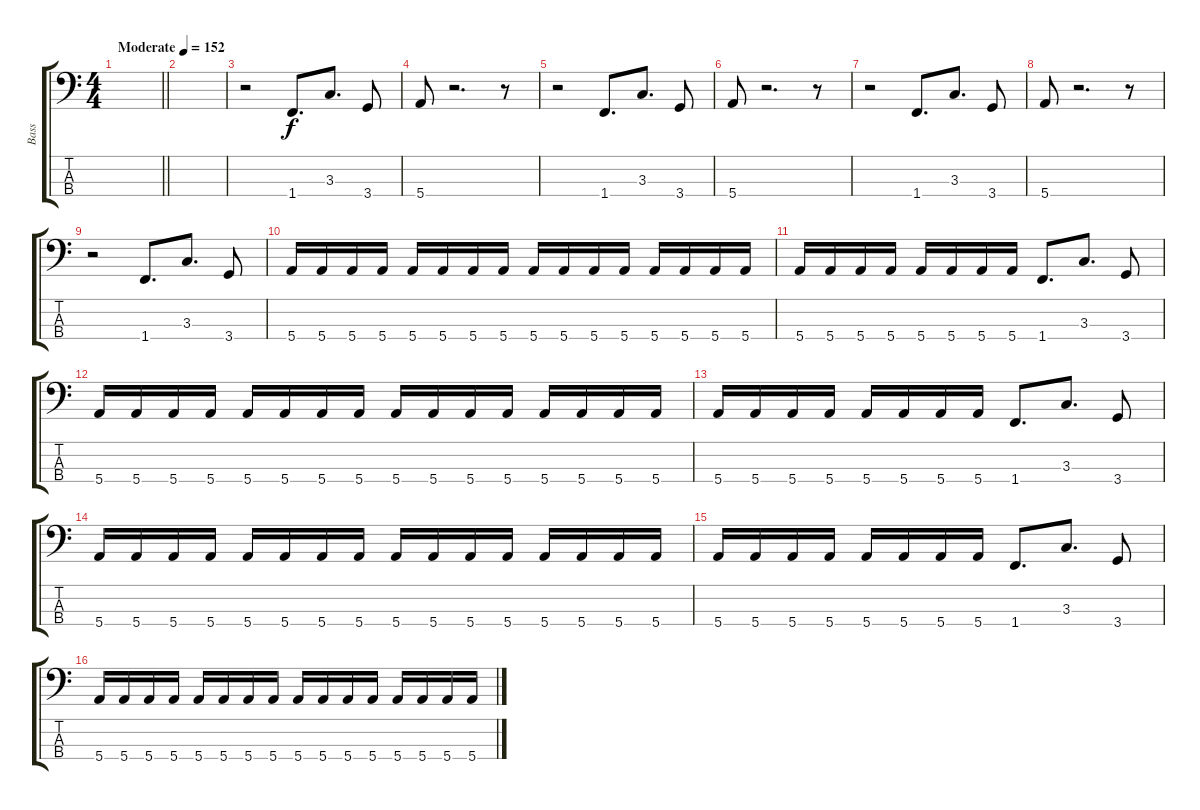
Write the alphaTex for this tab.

\track ("Bass" "Bass") {instrument electricbassfinger}
\staff {score tabs}
\tuning (G2 D2 A1 E1) {hide}
\ts (4 4)
\tempo (152 "Moderate")
\clef f4
\barLineRight lightlight
\ks c
|
\section ("" "")
|
r.2 1.4.8{d} 3.3.8{d} 3.4.8 |
5.4.8 r.2{d} r.8 |
r.2 1.4.8{d} 3.3.8{d} 3.4.8 |
5.4.8 r.2{d} r.8 |
r.2 1.4.8{d} 3.3.8{d} 3.4.8 |
5.4.8 r.2{d} r.8 |
r.2 1.4.8{d} 3.3.8{d} 3.4.8 |
5.4.16 5.4.16 5.4.16 5.4.16 5.4.16 5.4.16 5.4.16 5.4.16 5.4.16 5.4.16 5.4.16 5.4.16 5.4.16 5.4.16 5.4.16 5.4.16 |
5.4.16 5.4.16 5.4.16 5.4.16 5.4.16 5.4.16 5.4.16 5.4.16 1.4.8{d} 3.3.8{d} 3.4.8 |
5.4.16 5.4.16 5.4.16 5.4.16 5.4.16 5.4.16 5.4.16 5.4.16 5.4.16 5.4.16 5.4.16 5.4.16 5.4.16 5.4.16 5.4.16 5.4.16 |
5.4.16 5.4.16 5.4.16 5.4.16 5.4.16 5.4.16 5.4.16 5.4.16 1.4.8{d} 3.3.8{d} 3.4.8 |
5.4.16 5.4.16 5.4.16 5.4.16 5.4.16 5.4.16 5.4.16 5.4.16 5.4.16 5.4.16 5.4.16 5.4.16 5.4.16 5.4.16 5.4.16 5.4.16 |
5.4.16 5.4.16 5.4.16 5.4.16 5.4.16 5.4.16 5.4.16 5.4.16 1.4.8{d} 3.3.8{d} 3.4.8 |
5.4.16 5.4.16 5.4.16 5.4.16 5.4.16 5.4.16 5.4.16 5.4.16 5.4.16 5.4.16 5.4.16 5.4.16 5.4.16 5.4.16 5.4.16 5.4.16
